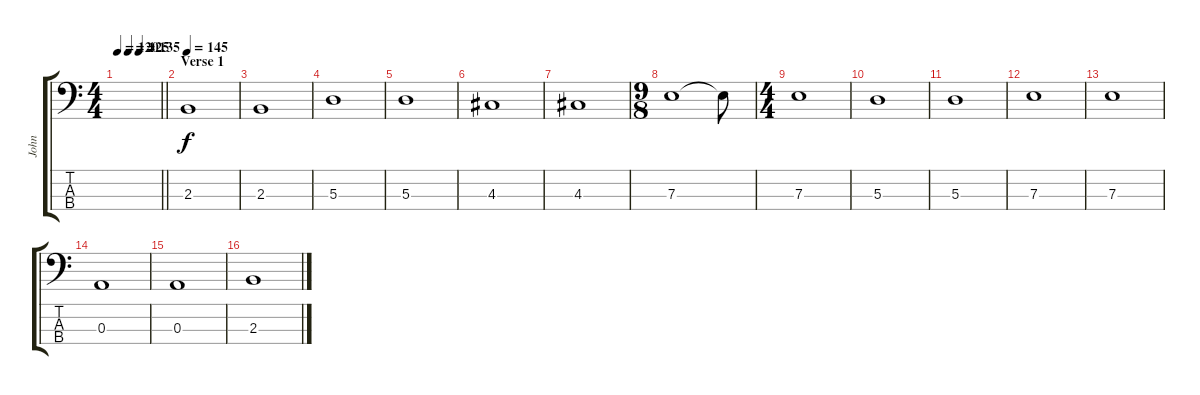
\track ("John" "John") {instrument electricbassfinger}
\staff {score tabs}
\tuning (G2 D2 A1 E1) {hide}
\ts (4 4)
\tempo 120
\tempo (125 0.25)
\tempo (135 0.5)
\clef f4
\barLineRight lightlight
\ks c
|
\section ("" "Verse 1")
\tempo 145
2.3.1 |
2.3.1 |
5.3.1 |
5.3.1 |
4.3.1 |
4.3.1 |
\ts (9 8)
7.3.1 7.3{t}.8 |
\ts (4 4)
7.3.1 |
5.3.1 |
5.3.1 |
7.3.1 |
7.3.1 |
0.3.1 |
0.3.1 |
2.3.1
